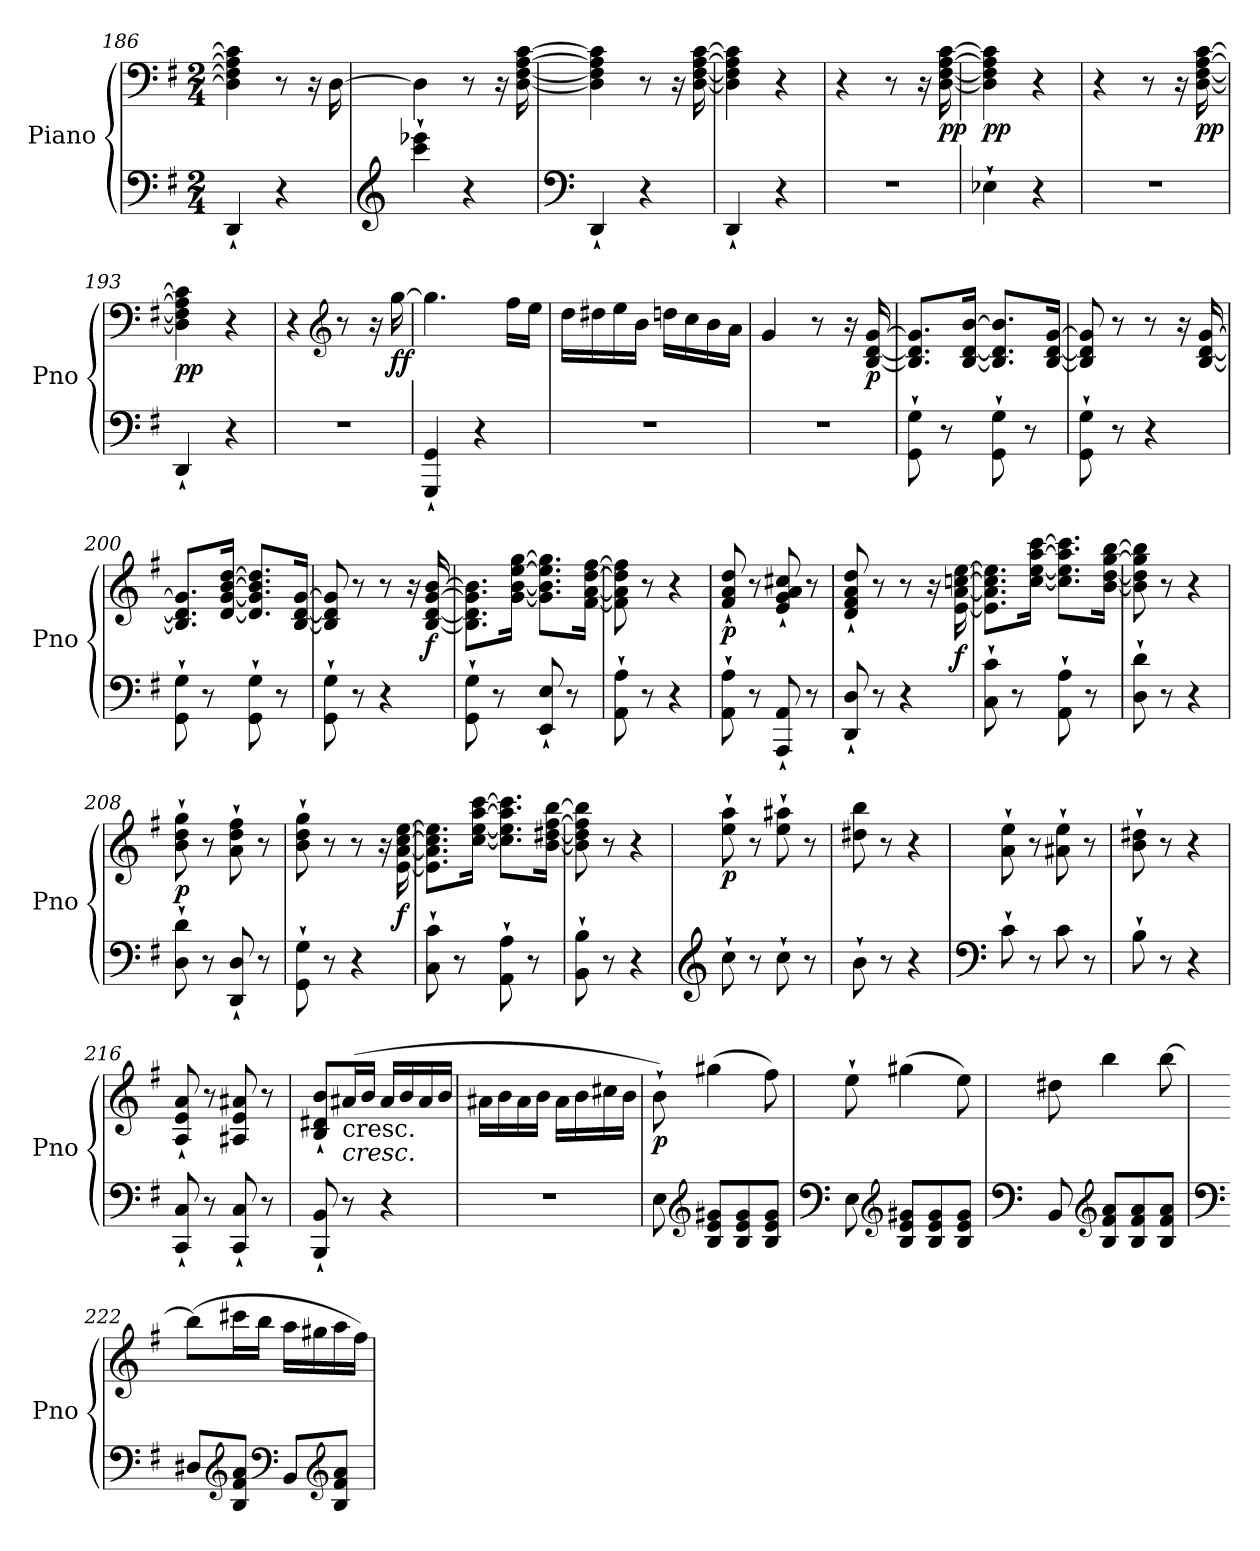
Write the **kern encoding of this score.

**kern	**kern	**dynam
*part1	*part1	*part1
*staff2	*staff1	*staff1/2
*I"Piano	*	*
*I'Pno	*	*
*clefF4	*clefF4	*
*k[f#]	*k[f#]	*
*G:	*G:	*
*M2/4	*M2/4	*
=186	=186	=186
4DD`/	4D\] 4F#\] 4A\] 4c\]	.
4r	8r	.
.	16r	.
.	[16D\	.
=187	=187	=187
*clefG2	*	*
4ccc\` 4eee-X\`	4D\]	.
4r	8r	.
.	16r	.
.	[16D\ [16F#\ [16A\ [16c\	.
=188	=188	=188
*clefF4	*	*
4DD`/	4D\] 4F#\] 4A\] 4c\]	.
4r	8r	.
.	16r	.
.	[16D\ [16F#\ [16A\ [16c\	.
=189	=189	=189
4DD`/	4D\] 4F#\] 4A\] 4c\]	.
4r	4r	.
=190	=190	=190
2r	4r	.
.	8r	.
.	16r	.
!	!	!LO:DY:b
.	[16D\ [16F#\ [16A\ [16c\	pp
=191	=191	=191
!	!	!LO:DY:b
4E-X`\	4D\] 4F#\] 4A\] 4c\]	pp
4r	4r	.
!!LO:LB:g=z
=192	=192	=192
2r	4r	.
.	8r	.
.	16r	.
!	!	!LO:DY:b
.	[16D\ [16F#\ [16A\ [16c\	pp
=193	=193	=193
!	!	!LO:DY:b
4DD`/	4D\] 4F#\] 4A\] 4c\]	pp
4r	4r	.
=194	=194	=194
2r	4r	.
*	*clefG2	*
.	8r	.
.	16r	.
!	!	!LO:DY:b
.	[16gg\	ff
=195	=195	=195
4GGG/` 4GG/`	4.gg\]	.
4r	.	.
.	16ff#\LL	.
.	16ee\JJ	.
=196	=196	=196
2r	16dd\LL	.
.	16dd#X\	.
.	16ee\	.
.	16b\JJ	.
.	16ddn\LL	.
.	16cc\	.
.	16b\	.
.	16a\JJ	.
=197	=197	=197
2r	4g/	.
.	8r	.
.	16r	.
!	!	!LO:DY:b
.	[16B/ [16d/ [16g/	p
=198	=198	=198
8GG\` 8G\`	8.B/] 8.d/] 8.g/]L	.
8r	.	.
.	[16B/ [16d/ [16b/Jk	.
8GG\` 8G\`	8.B/] 8.d/] 8.b/]L	.
8r	.	.
.	[16B/ [16d/ [16g/Jk	.
=199	=199	=199
8GG\` 8G\`	8B/] 8d/] 8g/]	.
8r	8r	.
4r	8r	.
.	16r	.
.	[16B/ [16d/ [16g/	.
!!LO:LB:g=z
=200	=200	=200
8GG\` 8G\`	8.B/] 8.d/] 8.g/]L	.
8r	.	.
.	[16d/ [16g/ [16b/ [16dd/Jk	.
8GG\` 8G\`	8.d/] 8.g/] 8.b/] 8.dd/]L	.
8r	.	.
.	[16B/ [16d/ [16g/Jk	.
=201	=201	=201
8GG\` 8G\`	8B/] 8d/] 8g/]	.
8r	8r	.
4r	8r	.
.	16r	.
!	!	!LO:DY:b
.	[16B/ [16d/ [16g/ [16b/	f
=202	=202	=202
8GG\` 8G\`	8.B\] 8.d\] 8.g\] 8.b\]L	.
8r	.	.
.	[16g\ [16b\ [16ee\ [16gg\Jk	.
8EE/` 8E/`	8.g\] 8.b\] 8.ee\] 8.gg\]L	.
8r	.	.
.	[16f#\ [16a\ [16dd\ [16ff#\Jk	.
=203	=203	=203
8AA\` 8A\`	8f#\] 8a\] 8dd\] 8ff#\]	.
8r	8r	.
4r	4r	.
=204	=204	=204
!	!	!LO:DY:b
8AA\` 8A\`	8f#/` 8a/` 8dd/`	p
8r	8r	.
8AAA/` 8AA/`	8e/` 8g/` 8a/` 8cc#X/`	.
8r	8r	.
=205	=205	=205
8DD/` 8D/`	8d/` 8f#/` 8a/` 8dd/`	.
8r	8r	.
4r	8r	.
.	16r	.
!	!	!LO:DY:b
.	[16e\ [16a\ [16ccn\ [16ee\	f
=206	=206	=206
8C\` 8c\`	8.e\] 8.a\] 8.cc\] 8.ee\]L	.
8r	.	.
.	[16cc\ [16ee\ [16aa\ [16ccc\Jk	.
8AA\` 8A\`	8.cc\] 8.ee\] 8.aa\] 8.ccc\]L	.
8r	.	.
.	[16b\ [16dd\ [16gg\ [16bb\Jk	.
=207	=207	=207
8D\` 8d\`	8b\] 8dd\] 8gg\] 8bb\]	.
8r	8r	.
4r	4r	.
!!LO:PB:g=z
=208	=208	=208
!	!	!LO:DY:b
8D\` 8d\`	8b\` 8dd\` 8gg\`	p
8r	8r	.
8DD/` 8D/`	8a\` 8dd\` 8ff#\`	.
8r	8r	.
=209	=209	=209
8GG\` 8G\`	8b\` 8dd\` 8gg\`	.
8r	8r	.
4r	8r	.
.	16r	.
!	!	!LO:DY:b
.	[16e\ [16a\ [16cc\ [16ee\	f
=210	=210	=210
8C\` 8c\`	8.e\] 8.a\] 8.cc\] 8.ee\]L	.
8r	.	.
.	[16cc\ [16ee\ [16aa\ [16ccc\Jk	.
8AA\` 8A\`	8.cc\] 8.ee\] 8.aa\] 8.ccc\]L	.
8r	.	.
.	[16b\ [16dd#X\ [16ff#\ [16bb\Jk	.
=211	=211	=211
8BB\` 8B\`	8b\] 8dd#\] 8ff#\] 8bb\]	.
8r	8r	.
4r	4r	.
=212	=212	=212
*clefG2	*	*
!	!	!LO:DY:b
8cc`\	8ee\` 8aa\`	p
8r	8r	.
8cc`\	8ee\` 8aa#X\`	.
8r	8r	.
=213	=213	=213
8b`\	8dd#X\ 8bb\	.
8r	8r	.
4r	4r	.
=214	=214	=214
*clefF4	*	*
8c`\	8a\` 8ee\`	.
8r	8r	.
8c\	8a#X\` 8ee\`	.
8r	8r	.
=215	=215	=215
8B`\	8b\` 8dd#X\`	.
8r	8r	.
4r	4r	.
=216	=216	=216
8CC/` 8C/`	8A/` 8e/` 8a/`	.
8r	8r	.
8CC/` 8C/`	8A#X/ 8e/ 8a#X/	.
8r	8r	.
!!LO:LB:g=z
=217	=217	=217
8BBB/` 8BB/`	8B/` 8d#X/` 8b/`L	.
!	!LO:TX:b:t=cresc.	!
!	!LO:TX:b:i:t=cresc.	!
8r	(>16a#X/L	.
.	16b/JJ	.
4r	16a#/LL	.
.	16b/	.
.	16a#/	.
.	16b/JJ	.
=218	=218	=218
2r	16a#X\LL	.
.	16b\	.
.	16a#\	.
.	16b\JJ	.
.	16a#\LL	.
.	16b\	.
.	16cc#X\	.
.	16b\JJ	.
=219	=219	=219
!	!	!LO:DY:b
8E\	8b`\)	p
*clefG2	*	*
8B/ 8e/ 8g#X/L	(>4gg#X\	.
8B/ 8e/ 8g#/	.	.
8B/ 8e/ 8g#/J	8ff#\)	.
=220	=220	=220
*clefF4	*	*
8E\	8ee`\	.
*clefG2	*	*
8B/ 8e/ 8g#X/L	(>4gg#X\	.
8B/ 8e/ 8g#/	.	.
8B/ 8e/ 8g#/J	8ee\)	.
=221	=221	=221
*clefF4	*	*
8BB/	8dd#X\	.
*clefG2	*	*
8B/ 8f#/ 8a/L	4bb\	.
8B/ 8f#/ 8a/	.	.
8B/ 8f#/ 8a/J	[8bb\	.
!!LO:LB:g=z
=222	=222	=222
*clefF4	*	*
8D#X/L	(>8bb\L]	.
*clefG2	*	*
8B/ 8f#/ 8a/J	16ccc#X\L	.
.	16bb\JJ	.
*clefF4	*	*
8BB/L	16aa\LL	.
.	16gg#X\	.
*clefG2	*	*
8B/ 8f#/ 8a/J	16aa\	.
.	16ff#\JJ)	.
=	=	=
*-	*-	*-
